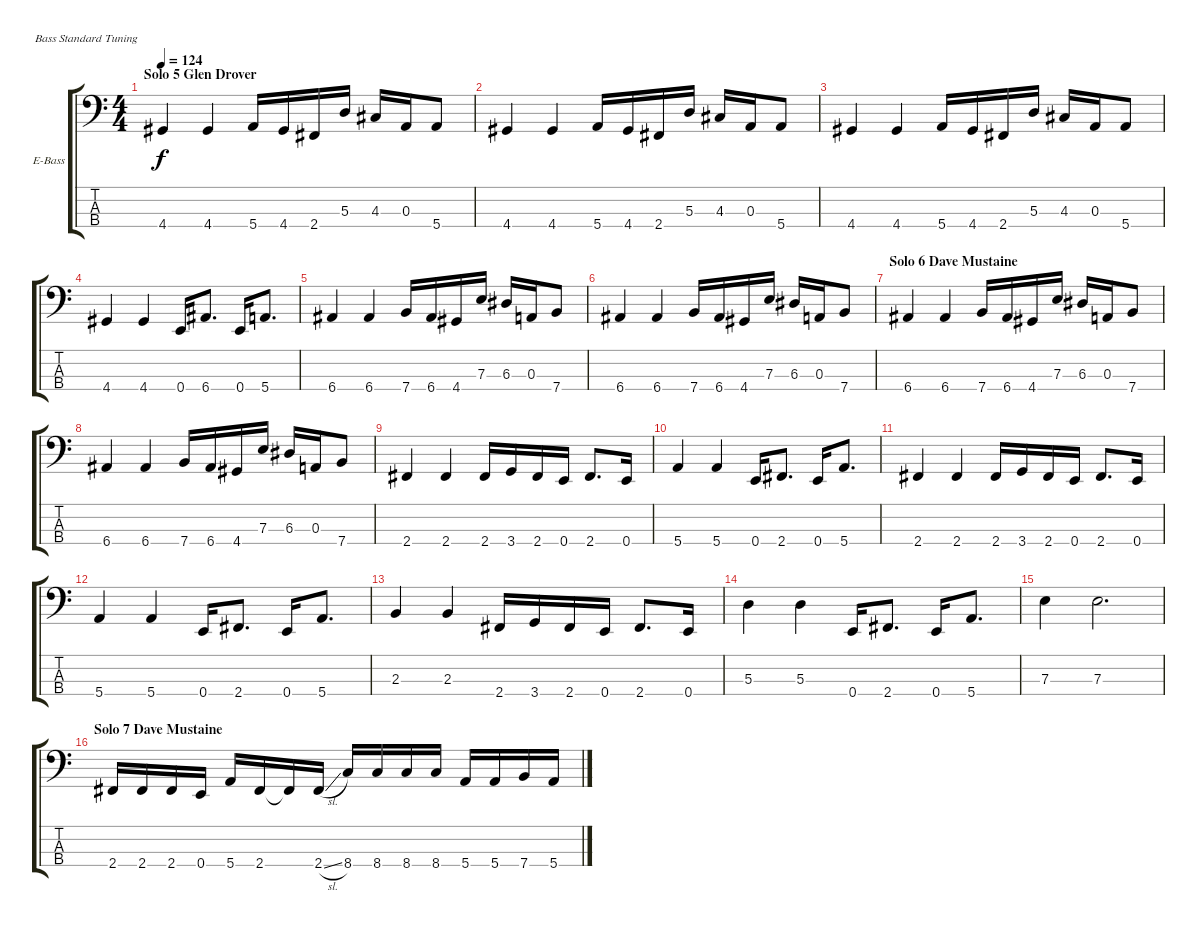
\defaultSystemsLayout 4
\bracketExtendMode groupsimilarinstruments
\firstSystemTrackNameOrientation horizontal
\otherSystemsTrackNameOrientation horizontal
\track ("David Effelson" "E-Bass") {instrument electricbassfinger}
\staff {score tabs}
\tuning (G2 D2 A1 E1)
\ts (4 4)
\section ("" "Solo 5 Glen Drover")
\tempo 124
\clef f4
\scale
0.333333
\ks c
4.4.4{dy f} 4.4.4 5.4.16 4.4.16 2.4.16 5.3.16 4.3.16 0.3.16 5.4.8 |
\scale
0.333333 4.4.4 4.4.4 5.4.16 4.4.16 2.4.16 5.3.16 4.3.16 0.3.16 5.4.8 |
\scale
0.333333 4.4.4 4.4.4 5.4.16 4.4.16 2.4.16 5.3.16 4.3.16 0.3.16 5.4.8 |
\scale
0.333333 4.4.4 4.4.4 0.4.16 6.4.8{d} 0.4.16 5.4.8{d} |
\scale
0.333333 6.4.4 6.4.4 7.4.16 6.4.16 4.4.16 7.3.16 6.3.16 0.3.16 7.4.8 |
\scale
0.333333 6.4.4 6.4.4 7.4.16 6.4.16 4.4.16 7.3.16 6.3.16 0.3.16 7.4.8 |
\section ("" "Solo 6 Dave Mustaine")
\scale
0.333333 6.4.4 6.4.4 7.4.16 6.4.16 4.4.16 7.3.16 6.3.16 0.3.16 7.4.8 |
\scale
0.333333 6.4.4 6.4.4 7.4.16 6.4.16 4.4.16 7.3.16 6.3.16 0.3.16 7.4.8 |
\scale
0.333333 2.4.4 2.4.4 2.4.16 3.4.16 2.4.16 0.4.16 2.4.8{d} 0.4.16 |
\scale
0.333333 5.4.4 5.4.4 0.4.16 2.4.8{d} 0.4.16 5.4.8{d} |
\scale
0.333333 2.4.4 2.4.4 2.4.16 3.4.16 2.4.16 0.4.16 2.4.8{d} 0.4.16 |
\scale
0.333333 5.4.4 5.4.4 0.4.16 2.4.8{d} 0.4.16 5.4.8{d} |
\scale
0.333333 2.3.4 2.3.4 2.4.16 3.4.16 2.4.16 0.4.16 2.4.8{d} 0.4.16 |
\scale
0.333333 5.3.4 5.3.4 0.4.16 2.4.8{d} 0.4.16 5.4.8{d} |
\scale
0.333333 7.3.4 7.3.2{d} |
\section ("" "Solo 7 Dave Mustaine")
\scale
0.333333 2.4.16 2.4.16 2.4.16 0.4.16 5.4.16 2.4.16 2.4{t}.16 2.4{sl}.16 8.4.16 8.4.16 8.4.16 8.4.16 5.4.16 5.4.16 7.4.16 5.4.16
